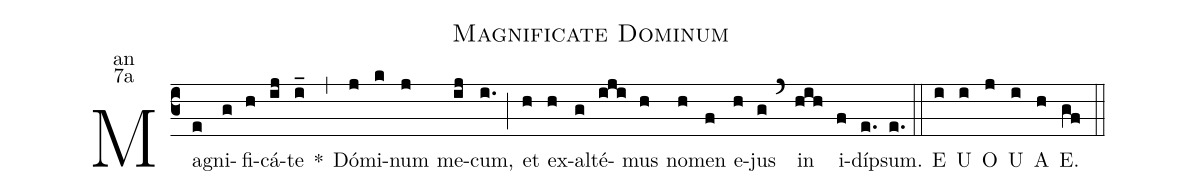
name:Magnificate Dominum;
office-part:an;
mode:7a;
%%
(c3) Ma(e)gni(g)fi(h)cá(ij)te(i_) <sp>*</sp>(,)
Dó(j)mi(k)num(j) me(ij)cum,(i.) (;)
et(h) ex(h)al(g)té(iji)mus(h) no(h)men(f) e(h)jus(g) (`)
in(hih) i(f)dí(e.)psum.(e.) (::)
<eu>E(i) U(i) O(j) U(i) A(h) E.(gf) </eu>(::)
